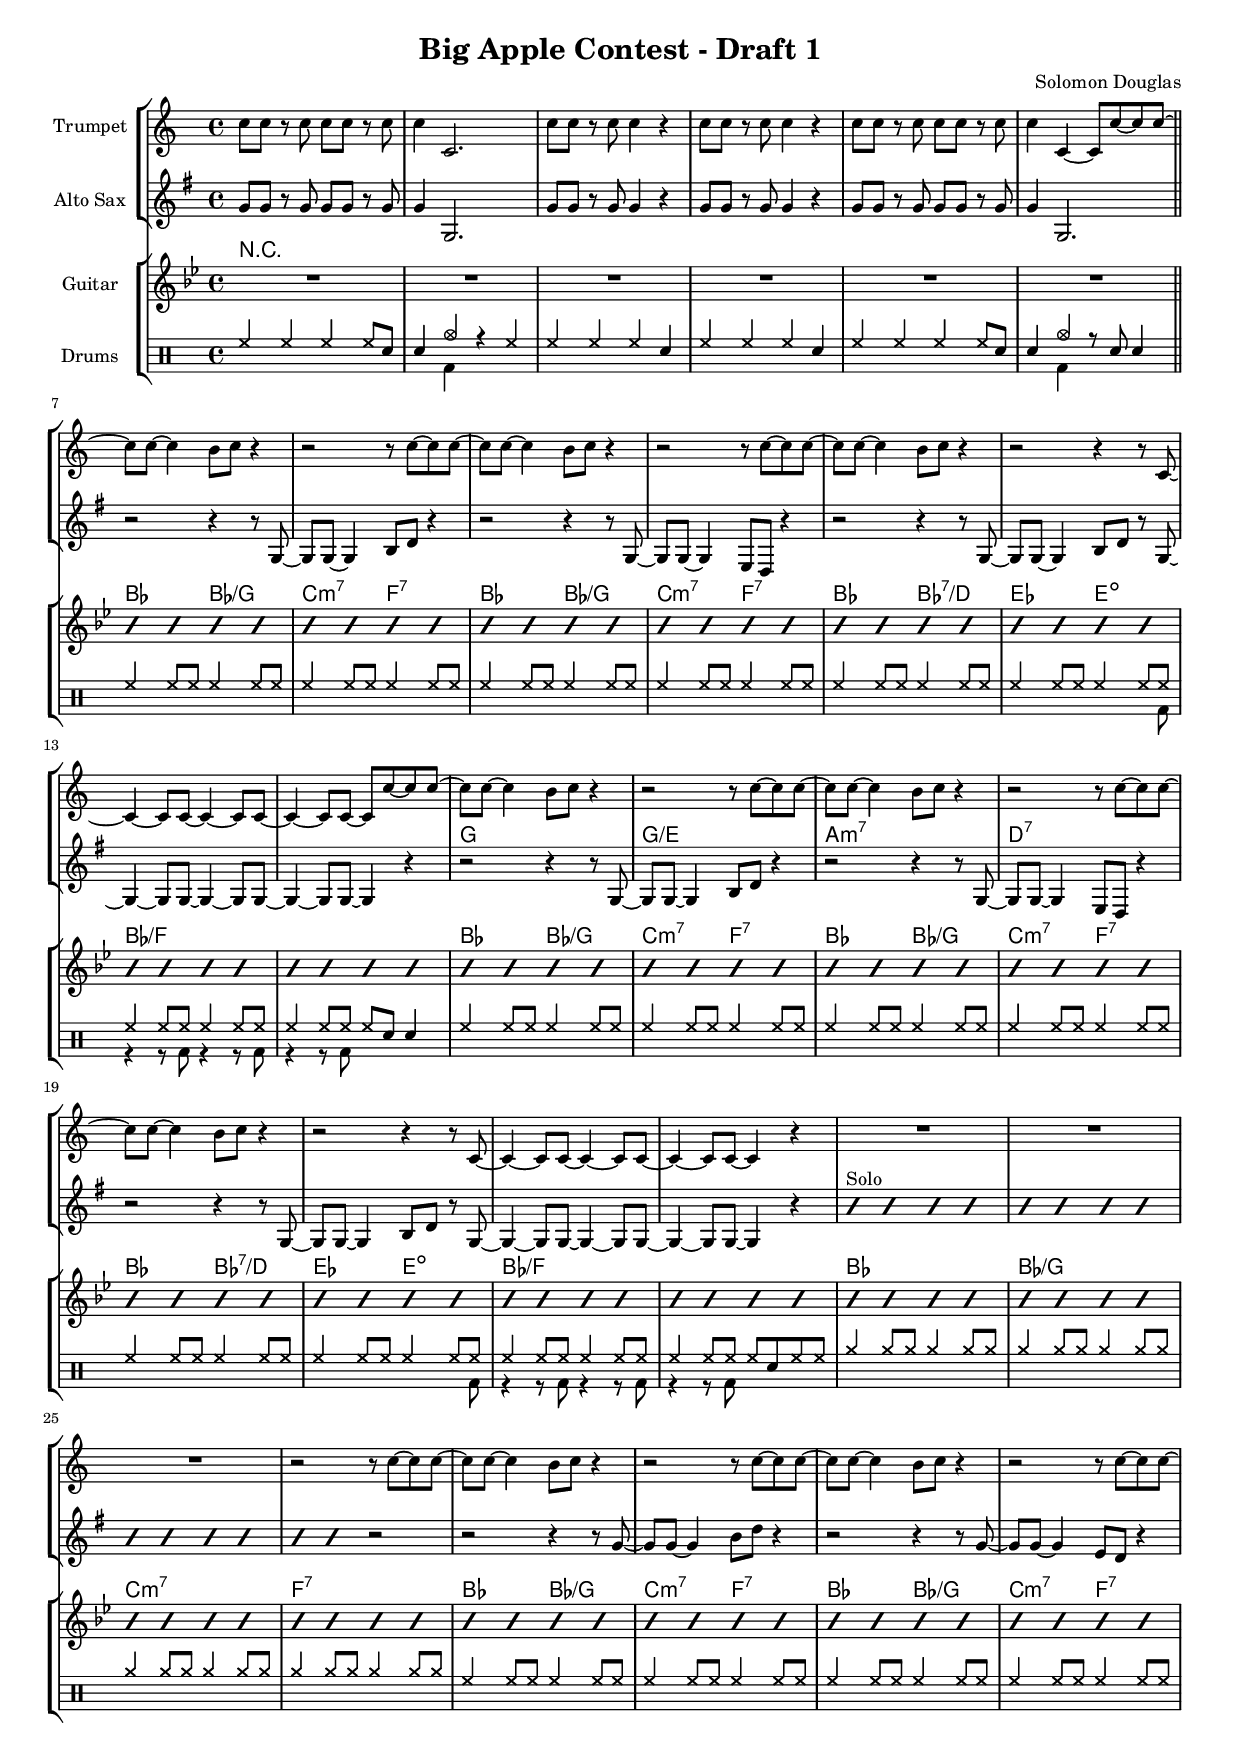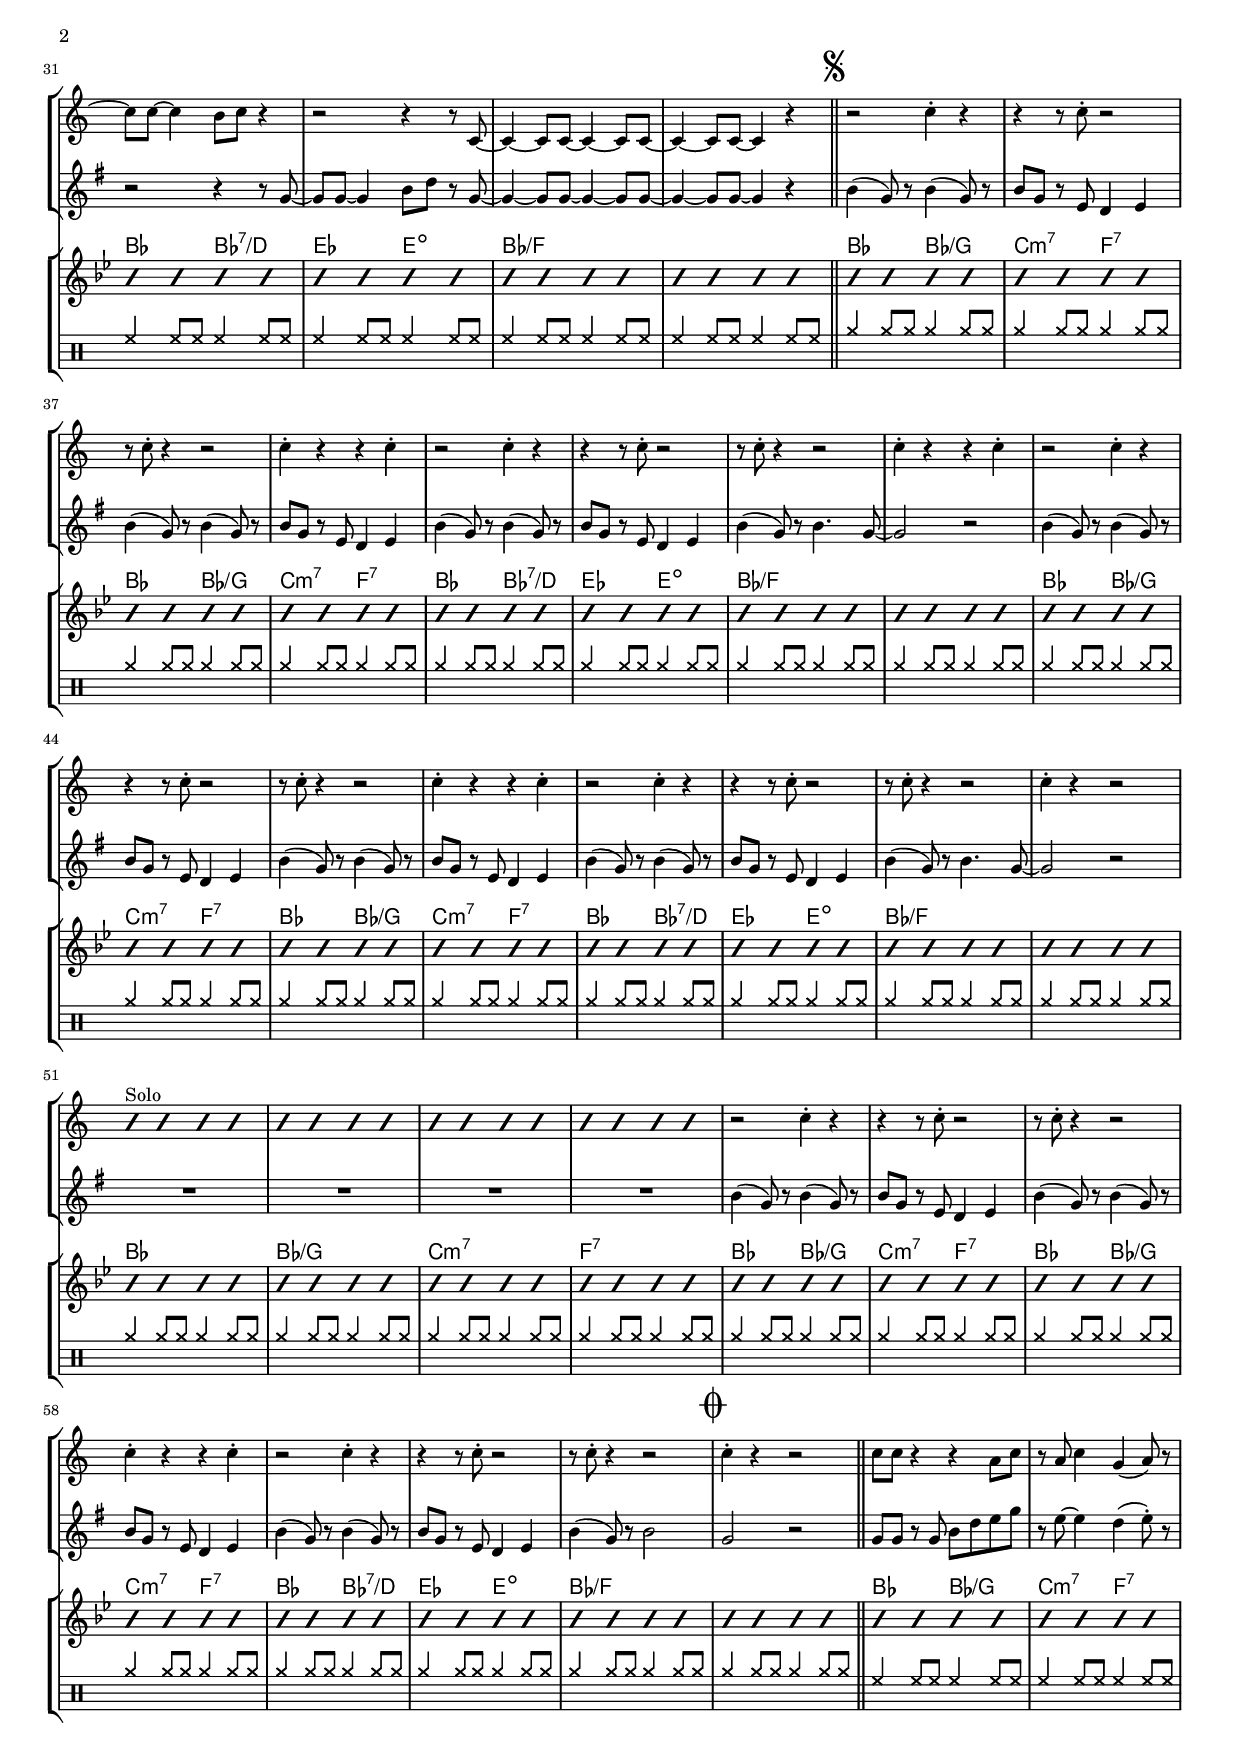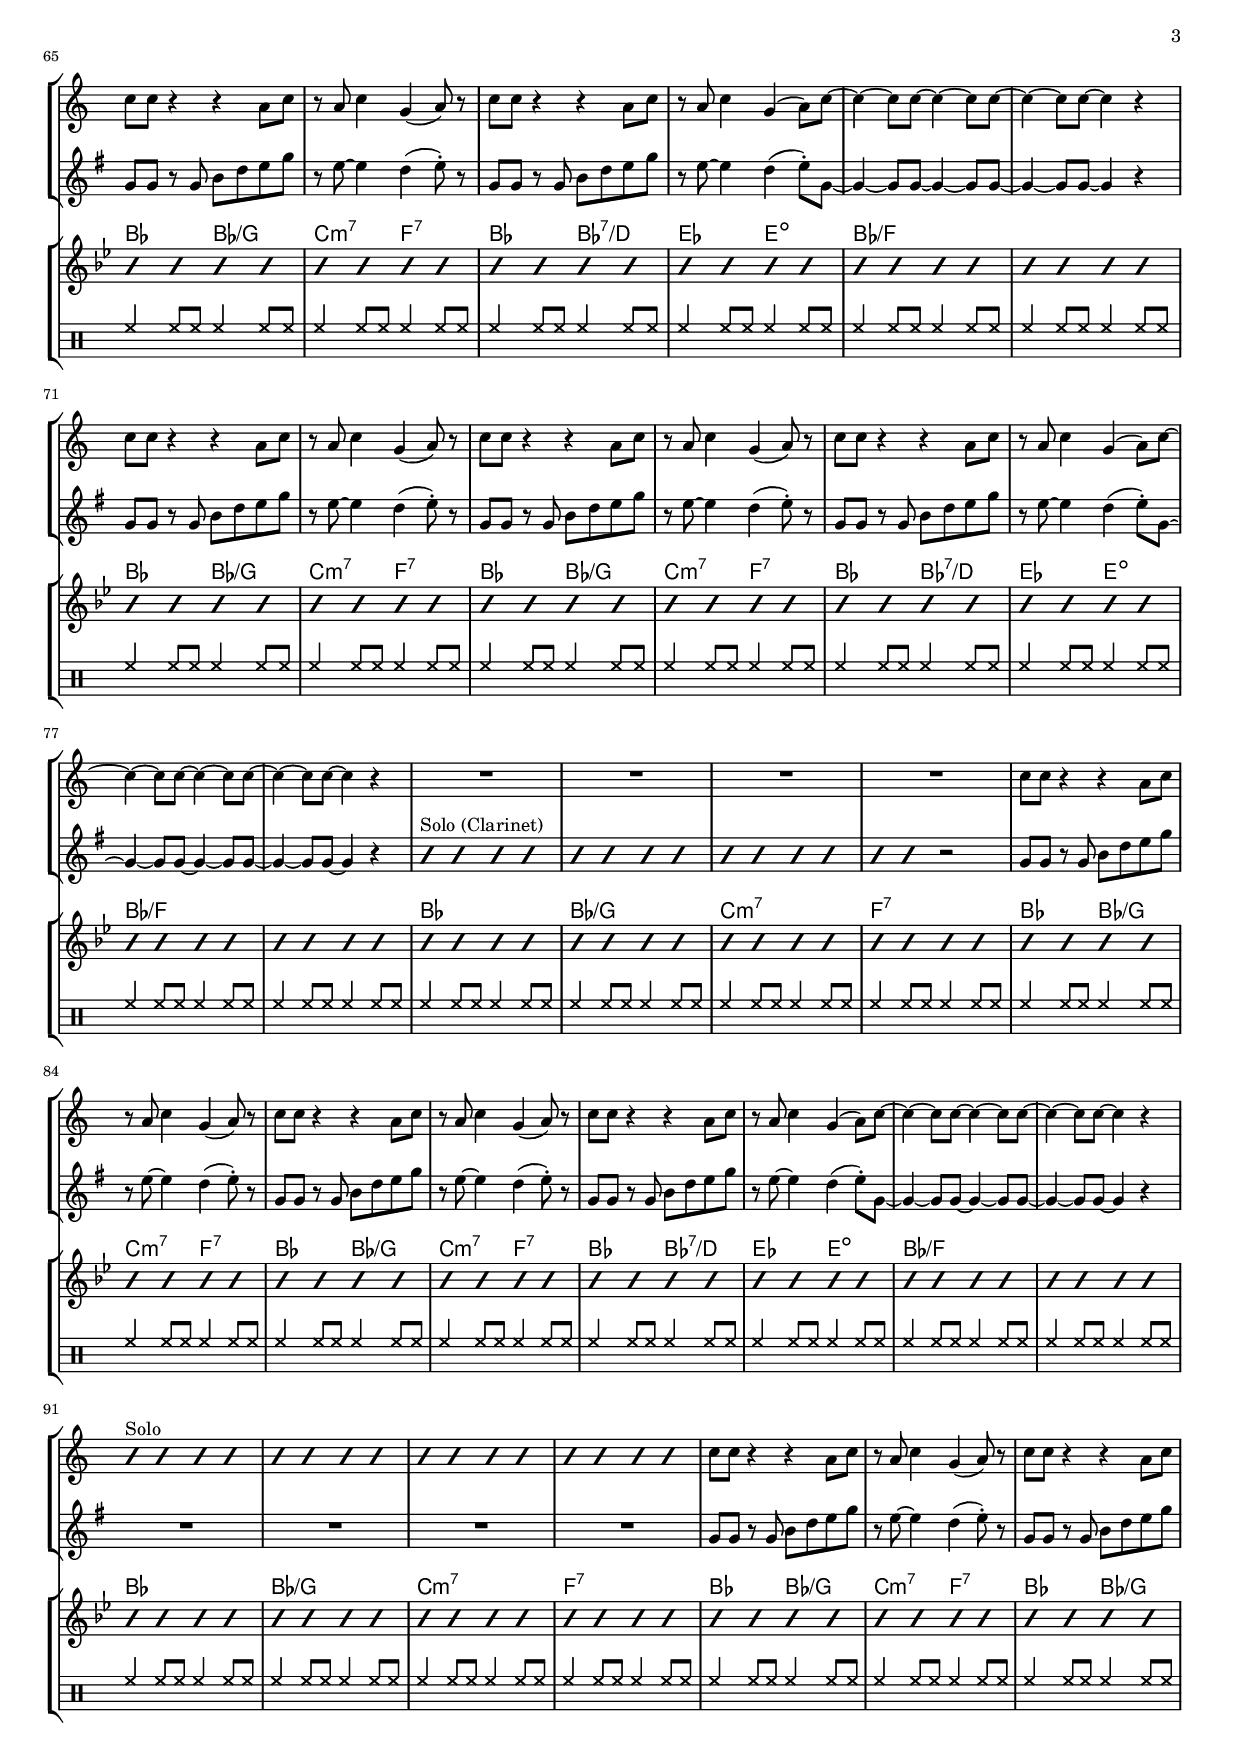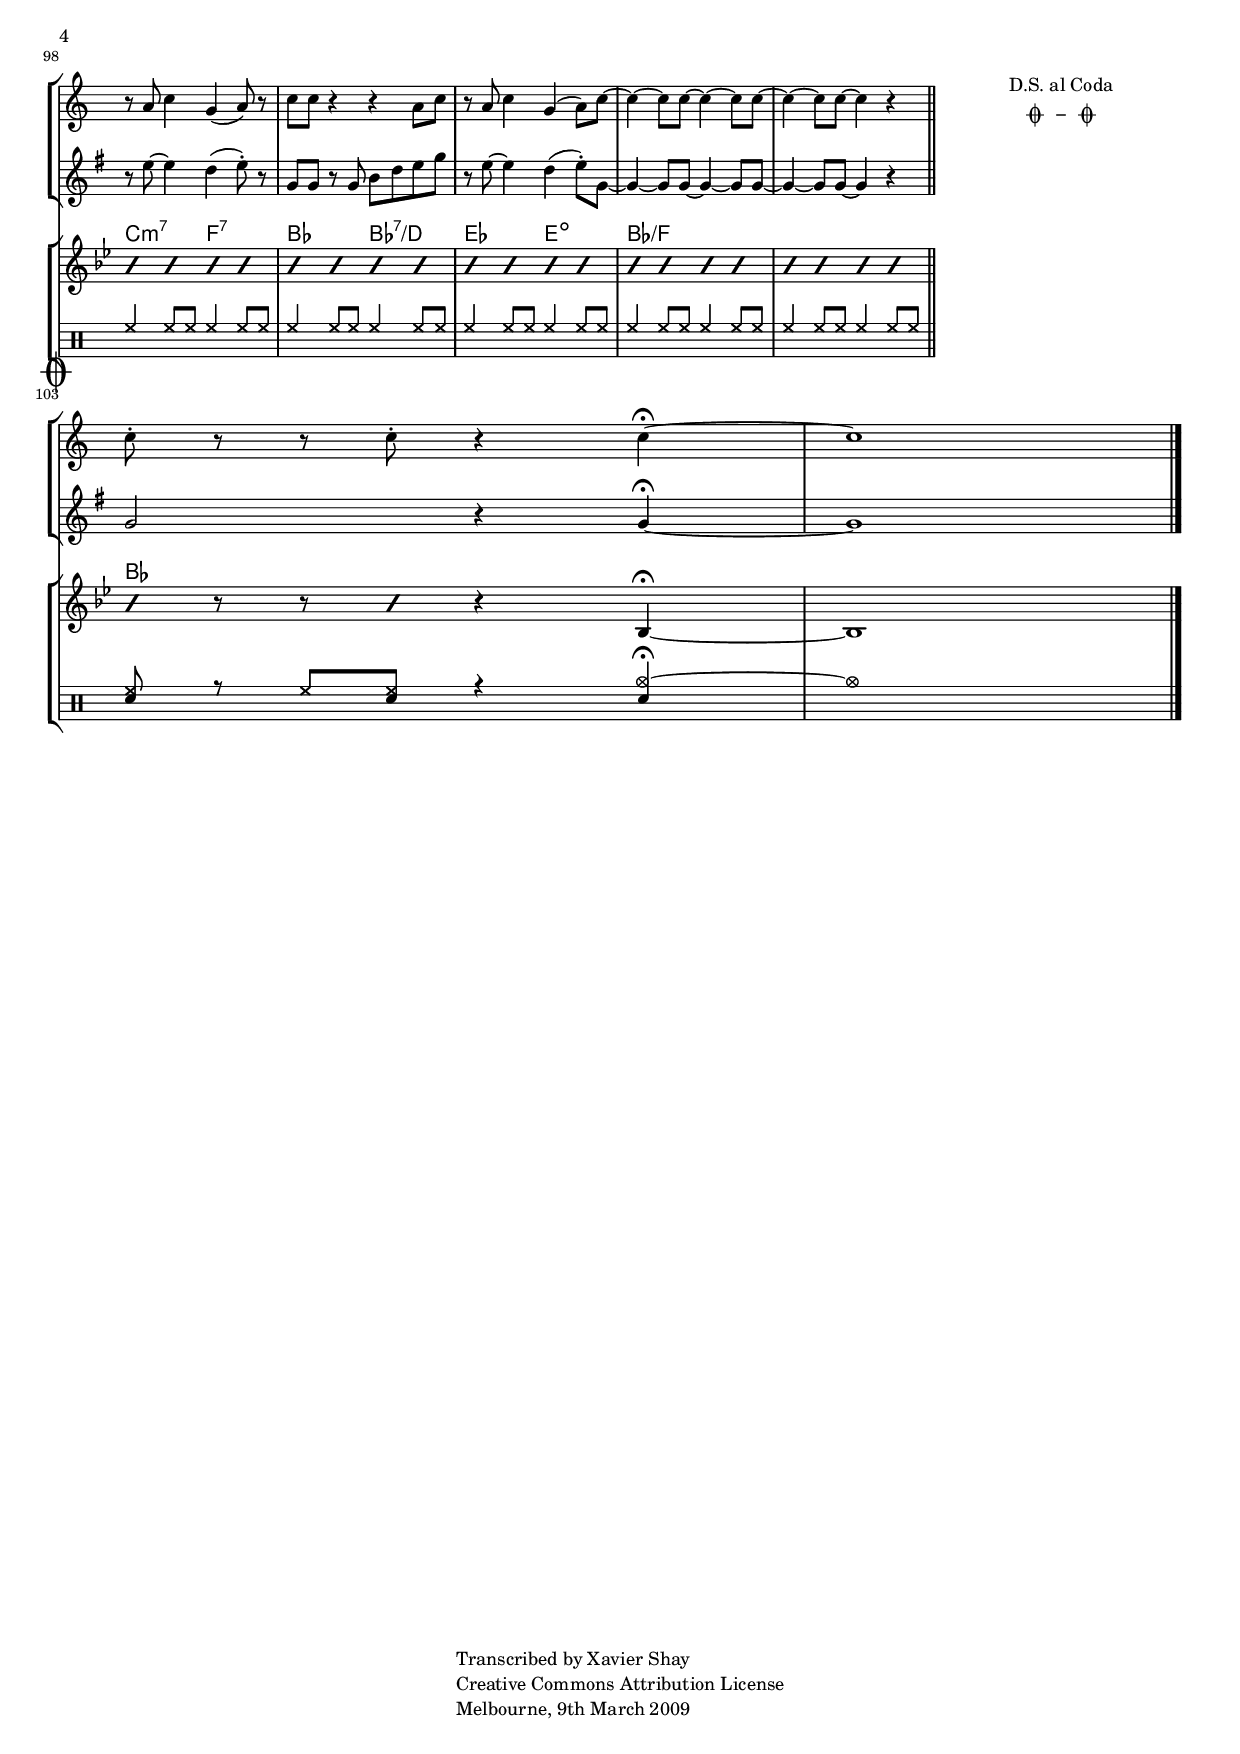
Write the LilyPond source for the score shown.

\version "2.10.10"
\header {
 title = "Big Apple Contest - Draft 1"
 composer = "Solomon Douglas"
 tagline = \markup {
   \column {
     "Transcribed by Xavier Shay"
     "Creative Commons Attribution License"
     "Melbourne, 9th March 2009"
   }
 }
 texidoc = "Jazz tune for combo
            (horns, guitar, piano, bass, drums)."
}

#(set-global-staff-size 16)

%%%%%%%%%%%% Some macros %%%%%%%%%%%%%%%%%%%

sl = {
 \override NoteHead #'style = #'slash
 \override Stem #'transparent = ##t
}
nsl = {
 \revert NoteHead #'style
 \revert Stem #'transparent
}
cr = \override NoteHead #'style = #'cross
ncr = \revert NoteHead #'style

%% insert chord name style stuff here.

jzchords = { }

%%%%%%%%%%%% Keys'n'thangs %%%%%%%%%%%%%%%%%

global = {
 \time 4/4
}

Key = { \key bes \major }

% ############ Horns ############

% ------ Trumpet ------
trpt = \transpose c d \relative c'' {
 \Key
  \set Score.skipBars = ##t

  bes8 bes r bes bes bes r bes 
  bes4 bes,2. 
  bes'8 bes r bes bes4 r |
  bes8 bes r bes bes4 r |
  bes8 bes r bes bes bes r bes 
  bes4 bes,~ bes8 bes'~ bes bes~ 
  \bar "||"

  % A
  bes bes~ bes4 a8 bes r4 |
  r2 r8 bes8~ bes bes~ |
  bes bes~ bes4 a8 bes r4 |
  r2 r8 bes8~ bes bes~ |
  bes bes~ bes4 a8 bes r4 |
  r2 r4 r8 bes,8~ |
  bes4~ bes8 bes~ bes4~ bes8 bes8~ |
  bes4~ bes8 bes~ bes8 bes'~ bes bes~ |

  bes8 bes~ bes4 a8 bes r4 |
  r2 r8 bes8~ bes bes~ |
  bes bes~ bes4 a8 bes r4 |
  r2 r8 bes8~ bes bes~ |
  bes bes~ bes4 a8 bes r4 |
  r2 r4 r8 bes,8~ |
  bes4~ bes8 bes~ bes4~ bes8 bes8~ |
  bes4~ bes8 bes~ bes4 r |

  R1*3
  r2 r8 bes'~ bes bes~ |

  bes8 bes~ bes4 a8 bes r4 |
  r2 r8 bes8~ bes bes~ |
  bes bes~ bes4 a8 bes r4 |
  r2 r8 bes8~ bes bes~ |
  bes bes~ bes4 a8 bes r4 |
  r2 r4 r8 bes,8~ |
  bes4~ bes8 bes~ bes4~ bes8 bes8~ |
  bes4~ bes8 bes~ bes4 r |

  \bar "||"

  % B
  \mark \markup { \musicglyph #"scripts.segno" }
  \repeat unfold 3 {
    r2 bes'4 -. r4 |
    r4 r8 bes8 -. r2 |
    r8 bes8 -. r4 r2 |
    bes4 -. r4 r4 bes -. |
  }
  r2 bes4 -. r4 |
  r4 r8 bes8 -. r2 |
  r8 bes8 -. r4 r2 |
  bes4 -. r4 r2 |

  \sl
  a4^"Solo" a a a
  a a a a
  a a a a
  a a a a
  \nsl

  \repeat unfold 1 {
    r2 bes4 -. r4 |
    r4 r8 bes8 -. r2 |
    r8 bes8 -. r4 r2 |
    bes4 -. r4 r4 bes -. |
  }
  r2 bes4 -. r4 |
  r4 r8 bes8 -. r2 |
  r8 bes8 -. r4 r2 |
  \once \override Score.RehearsalMark #'font-size = #4
  \mark \markup { \musicglyph #"scripts.coda" }
  
  bes4 -. r4 r2 |

  \bar "||"

  % C
  \repeat unfold 2 {
    bes8 bes8 r4 r g8 bes
    r8 g8 bes4 f( g8) r8
    bes8 bes8 r4 r g8 bes
    r8 g8 bes4 f( g8) r8
    bes8 bes8 r4 r g8 bes
    r8 g8 bes4 f( g8) bes8~ |
    bes4~ bes8 bes~ bes4~ bes8 bes8~ |
    bes4~ bes8 bes~ bes4 r  |
  }

  R1*4
  bes8 bes8 r4 r g8 bes
  r8 g8 bes4 f( g8) r8
  bes8 bes8 r4 r g8 bes
  r8 g8 bes4 f( g8) r8
  bes8 bes8 r4 r g8 bes
  r8 g8 bes4 f( g8) bes8~ |
  bes4~ bes8 bes~ bes4~ bes8 bes8~ |
  bes4~ bes8 bes~ bes4 r  |

  \sl
  a4^"Solo" a a a
  a a a a
  a a a a
  a a a a
  \nsl

  bes8 bes8 r4 r g8 bes
  r8 g8 bes4 f( g8) r8
  bes8 bes8 r4 r g8 bes
  r8 g8 bes4 f( g8) r8
  bes8 bes8 r4 r g8 bes
  r8 g8 bes4 f( g8) bes8~ |
  bes4~ bes8 bes~ bes4~ bes8 bes8~ |
  bes4~ bes8 bes~ bes4 r  |
  \bar "||"

  \cadenzaOn 
  \stopStaff
     \once \override TextScript #'word-space = #1.5
        \once \override TextScript #'X-offset = #8
        \once \override TextScript #'Y-offset = #1.5
        | s1*0^\markup { \center-column { "D.S. al Coda" \line { \musicglyph #"scripts.coda" \musicglyph #"scripts.tenuto" \musicglyph #"scripts.coda"} } }
        
        % Increasing the unfold counter will expand the staff-free space
        \repeat unfold 4 {
          s4 s4 s4 s4
          \bar ""
        }
        % Resume bar count and show staff lines again
     \startStaff
   \cadenzaOff
  
  \break
  \once \override Score.RehearsalMark #'extra-offset = #'( -8.42 . 1.75 )
   
 \once \override Score.RehearsalMark #'font-size = #5
 \mark \markup { \musicglyph #"scripts.coda" }
 bes8 -. r r bes -. r4 bes4~\fermata |
 bes1
 \bar "|."
}
trpharmony = \transpose c' d {
 \jzchords
}
trumpet = {
 \global
 \set Staff.instrumentName = #"Trumpet"
 \clef treble
 <<
   \trpt
 >>
}

% ------ Alto Saxophone ------
alto = \transpose c a \relative c' {
 \Key
 bes8 bes r bes bes bes r bes 
 bes4 bes,2. 
 bes'8 bes r bes bes4 r |
 bes8 bes r bes bes4 r |
 bes8 bes r bes bes bes r bes 
 bes4 bes,2. |

 % A
 \repeat unfold 2 {
   r2 r4 r8 bes8~ |
   bes8 bes~ bes4 d8 f r4 |
   r2 r4 r8 bes,8~ |
   bes8 bes~ bes4 g8 f r4 |
   r2 r4 r8 bes8~ |
   bes8 bes~ bes4 d8 f r8 bes,8~ |
   bes4~ bes8 bes~ bes4~ bes8 bes8~ |
   bes4~ bes8 bes~ bes4 r  |
 }
 \sl d'^"Solo" d d d
 d d d d
 d d d d
 d d
 \nsl
 r2

 r2 r4 r8 bes8~ |
 bes8 bes~ bes4 d8 f r4 |
 r2 r4 r8 bes,8~ |
 bes8 bes~ bes4 g8 f r4 |
 r2 r4 r8 bes8~ |
 bes8 bes~ bes4 d8 f r8 bes,8~ |
 bes4~ bes8 bes~ bes4~ bes8 bes8~ |
 bes4~ bes8 bes~ bes4 r  |

 % B
 \repeat unfold 3 {
   d4( bes8) r d4( bes8) r |
   d8 bes r g f4 g |
 }
 d'4( bes8) r d4. bes8~ |
 bes2 r2 |
 \repeat unfold 3 {
   d4( bes8) r d4( bes8) r |
   d8 bes r g f4 g |
 }
 d'4( bes8) r d4. bes8~ |
 bes2 r2 |

 R1*4
 \repeat unfold 3 {
   d4( bes8) r d4( bes8) r |
   d8 bes r g f4 g |
 }
 d'4( bes8) r d2 |
 bes2 r2 |

 % C
 \repeat unfold 2 {
   bes8 bes r bes d f g bes
   r8 g8~ g4 f4( g8 -.) r8 |
   bes,8 bes r bes d f g bes
   r8 g8~ g4 f4( g8 -.) r8 |
   bes,8 bes r bes d f g bes
   r8 g8~ g4 f4( g8 -.) bes,8~ |
   bes4~ bes8 bes~ bes4~ bes8 bes8~ |
   bes4~ bes8 bes~ bes4 r  |
 }
 \sl d^"Solo (Clarinet)" d d d
 d d d d
 d d d d
 d d
 \nsl
 r2
 bes8 bes r bes d f g bes
 r8 g8~ g4 f4( g8 -.) r8 |
 bes,8 bes r bes d f g bes
 r8 g8~ g4 f4( g8 -.) r8 |
 bes,8 bes r bes d f g bes
 r8 g8~ g4 f4( g8 -.) bes,8~ |
 bes4~ bes8 bes~ bes4~ bes8 bes8~ |
 bes4~ bes8 bes~ bes4 r  |

 R1*4
 bes8 bes r bes d f g bes
 r8 g8~ g4 f4( g8 -.) r8 |
 bes,8 bes r bes d f g bes
 r8 g8~ g4 f4( g8 -.) r8 |
 bes,8 bes r bes d f g bes
 r8 g8~ g4 f4( g8 -.) bes,8~ |
 bes4~ bes8 bes~ bes4~ bes8 bes8~ |
 bes4~ bes8 bes~ bes4 r  |

  \cadenzaOn 
  \stopStaff
     \once \override TextScript #'word-space = #1.5
        % Increasing the unfold counter will expand the staff-free space
        \repeat unfold 4 {
          s4 s4 s4 s4
          \bar ""
        }
     \startStaff
   \cadenzaOff

 % Coda
 bes2 r4 bes4~\fermata |
 bes1
}
altoharmony = \transpose c' a \chordmode {
 \jzchords
 s1 * 6
 s1 * 8
 bes1 bes/g c:min7 f:7


}
altosax = {
 \global
 \set Staff.instrumentName = #"Alto Sax"
 \clef treble
 <<
   \alto
 >>
}

% ############ Rhythm Section #############

% ------ Guitar ------
gtr = \relative c'' {
 \Key
\set Score.skipBars = ##t
 R1 * 6
 \sl 
 % A
 \repeat unfold 28 { bes4 bes bes bes }

 % B
 \repeat unfold 28 { bes4 bes bes bes }

 % C
 \repeat unfold 28 { bes4 bes bes bes }
 \repeat unfold 12 { bes4 bes bes bes }

  \cadenzaOn 
  \stopStaff
     \once \override TextScript #'word-space = #1.5
        % Increasing the unfold counter will expand the staff-free space
        \repeat unfold 4 {
          s4 s4 s4 s4
          \bar ""
        }
     \startStaff
   \cadenzaOff

 bes8 r r bes r4 \nsl bes,4~\fermata |
 bes1
}
gtrharmony = \chordmode {
 \jzchords
 R1 * 6
 \repeat unfold 3 {
   bes2 bes/g c:min7 f:7
   bes bes/g c:min7 f:7
   bes bes:7/d ees e:dim
   bes1/f s1
   bes2 bes/g c:min7 f:7
   bes bes/g c:min7 f:7
   bes bes:7/d ees e:dim
   bes1/f s1

   bes1 bes/g c:min7 f:7

   bes2 bes/g c:min7 f:7
   bes bes/g c:min7 f:7
   bes bes:7/d ees e:dim
   bes1/f s1
 }

 bes1 bes/g c:min7 f:7

 bes2 bes/g c:min7 f:7
 bes bes/g c:min7 f:7
 bes bes:7/d ees e:dim
 bes1/f s1

  \repeat unfold 4 {
    s4 s4 s4 s4
    \bar ""
  }

 bes1 s1
}
guitar = {
 \global
 \set Staff.instrumentName = #"Guitar"
 \clef treble
 <<
   \gtr
 >>
}

% ------ Drums ------
jazzHats = \drummode { hh4 hh8 hh hh4 hh8 hh }
jazzRide = \drummode { cymr4 cymr8 cymr cymr4 cymr8 cymr }
up = \drummode {
 hh4 hh hh hh8 sn
 sn4 cymc r hh
 hh4 hh hh sn
 hh4 hh hh sn
 hh4 hh hh hh8 sn
 sn4 cymc r8 sn sn4

 % A
 \repeat unfold 7 { \jazzHats }
 hh4 hh8 hh hh8 sn8 sn4

 \repeat unfold 7 { \jazzHats }
 hh4 hh8 hh hh8 sn8 hh8 hh 

 \repeat unfold 4 { \jazzRide }
 \repeat unfold 8 { \jazzHats }

 \repeat unfold 28 { \jazzRide }

 \repeat unfold 28 { \jazzHats }
 \repeat unfold 12 { \jazzHats }

  \stopStaff
     \once \override TextScript #'word-space = #1.5
        % Increasing the unfold counter will expand the staff-free space
        \repeat unfold 4 {
          s4 s4 s4 s4
          \bar ""
        }
     \startStaff
   \cadenzaOff

 <hh sn>8 r hh <hh sn> r4 <sn cymc~>\fermata |
 cymc1
}

down = \drummode {
 s1 
 s4 bd s2
 s1 
 s1 
 s1 
 s4 bd4 s2

 % A
 s1 * 5
 s2 s4 s8 bd
 r4 r8 bd r4 r8 bd
 r4 r8 bd s2

 s1 * 5
 s2 s4 s8 bd
 r4 r8 bd r4 r8 bd
 r4 r8 bd s2
}

drumContents = {
 \global
 <<
   \set DrumStaff.instrumentName = #"Drums"
   \new DrumVoice { \voiceOne \up }
   \new DrumVoice { \voiceTwo \down }
 >>
}

%%%%%%%%% It All Goes Together Here %%%%%%%%%%%%%%%%%%%%%%

\score {
 <<
   \new StaffGroup = "horns" <<
     \new Staff = "trumpet" \trumpet
     \new ChordNames = "altochords" \altoharmony
     \new Staff = "altosax" \altosax
%     \new ChordNames = "barichords" \bariharmony
%     \new Staff = "barisax" \barisax
   >>

   \new StaffGroup = "rhythm" <<
     \new ChordNames = "chords" \gtrharmony
     \new Staff = "guitar" \guitar
     \new DrumStaff { \drumContents }
   >>
 >>

 \layout {
   \context { \RemoveEmptyStaffContext }
   \context {
     \Score
     \override BarNumber #'padding = #3
     \override RehearsalMark #'padding = #2
     skipBars = ##t
   }
 }

 \midi {
     \context {
       \Score
       tempoWholesPerMinute = #(ly:make-moment 220 4)
     }
 }
}

